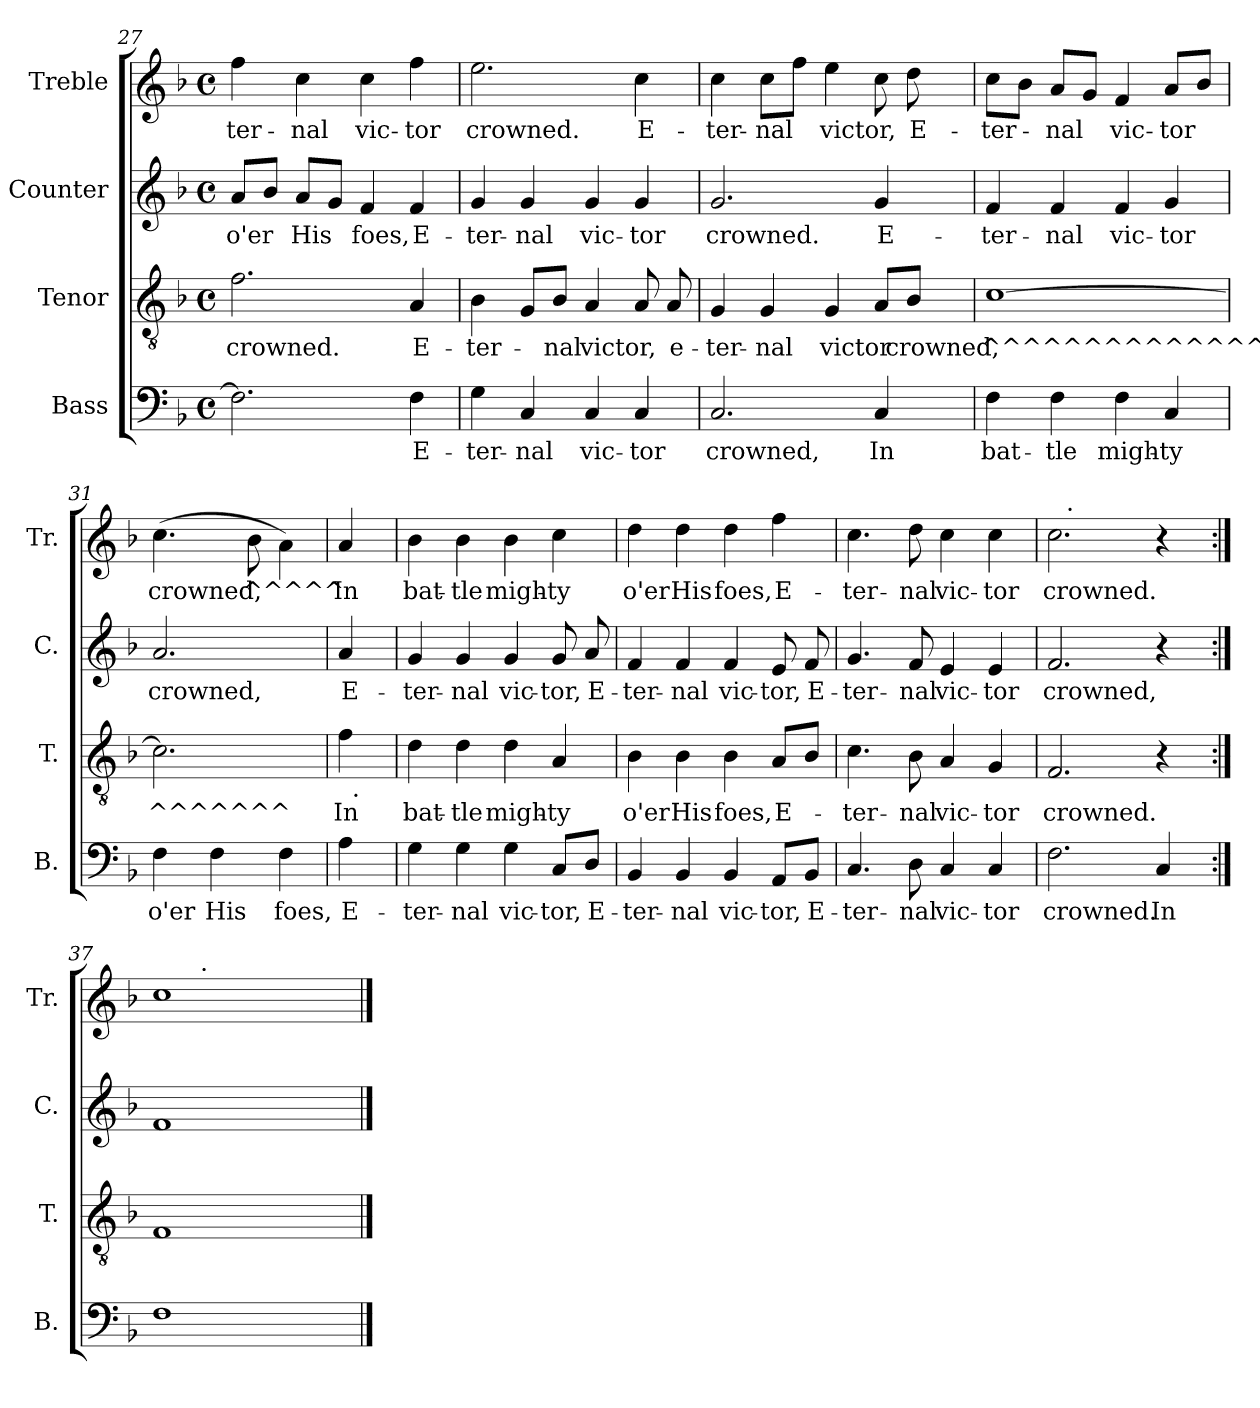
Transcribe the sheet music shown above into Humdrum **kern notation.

**kern	**text	**kern	**text	**kern	**text	**kern	**text
*part4	*part4	*part3	*part3	*part2	*part2	*part1	*part1
*staff4	*staff4	*staff3	*staff3	*staff2	*staff2	*staff1	*staff1
*I"Bass	*	*I"Tenor	*	*I"Counter	*	*I"Treble	*
*I'B.	*	*I'T.	*	*I'C.	*	*I'Tr.	*
*clefF4	*	*clefGv2	*	*clefG2	*	*clefG2	*
*k[b-]	*	*k[b-]	*	*k[b-]	*	*k[b-]	*
*F:	*	*F:	*	*F:	*	*F:	*
*M4/4	*	*M4/4	*	*M4/4	*	*M4/4	*
*met(c)	*	*met(c)	*	*met(c)	*	*met(c)	*
=27	=27	=27	=27	=27	=27	=27	=27
!	!	!	!LO:LY:b	!LO:N:head=solid	!LO:LY:b	!LO:N:head=solid	!LO:LY:b:rj
2.F\]	.	2.f\	crowned.	8a/L	o'er	4ff\	-ter-
!	!	!	!	!LO:N:head=solid	!	!	!
.	.	.	.	8b-/J	.	.	.
!	!	!	!	!LO:N:head=solid	!LO:LY:b	!	!LO:LY:b
.	.	.	.	8a/L	His	4cc\	-nal
.	.	.	.	8g/J	.	.	.
!	!	!	!	!LO:N:head=solid	!LO:LY:b	!	!LO:LY:b
.	.	.	.	4f/	foes,	4cc\	vic-
!LO:N:head=solid	!LO:LY:b:rj	!LO:N:head=solid	!LO:LY:b	!LO:N:head=solid	!LO:LY:b	!LO:N:head=solid	!LO:LY:b
4F\	E-	4A/	E-	4f/	E-	4ff\	-tor
=28	=28	=28	=28	=28	=28	=28	=28
!	!LO:LY:b	!LO:N:head=solid	!LO:LY:b	!	!LO:LY:b	!LO:N:head=open	!LO:LY:b
4G\	-ter-	4B-\	-ter-	4g/	-ter-	2.ee\	crowned.
!	!LO:LY:b	!	!	!	!LO:LY:b	!	!
4C/	-nal	8G/L	.	4g/	-nal	.	.
!	!	!LO:N:head=solid	!LO:LY:b	!	!	!	!
.	.	8B-/J	-nal	.	.	.	.
!	!LO:LY:b	!LO:N:head=solid	!LO:LY:b	!	!LO:LY:b	!	!
4C/	vic-	4A/	victor,	4g/	vic-	.	.
!	!LO:LY:b	!LO:N:head=solid	!	!	!LO:LY:b	!	!LO:LY:b
4C/	-tor	8A/	.	4g/	-tor	4cc\	E-
!	!	!LO:N:head=solid	!LO:LY:b	!	!	!	!
.	.	8A/	e-	.	.	.	.
=29	=29	=29	=29	=29	=29	=29	=29
!	!LO:LY:b	!	!LO:LY:b	!	!LO:LY:b	!	!LO:LY:b:rj
2.C/	crowned,	4G/	-ter-	2.g/	crowned.	4cc\	-ter-
!	!	!	!LO:LY:b	!	!	!	!LO:LY:b
.	.	4G/	-nal	.	.	8cc\L	-nal
!	!	!	!	!	!	!LO:N:head=solid	!
.	.	.	.	.	.	8ff\J	.
!	!	!	!LO:LY:b	!	!	!LO:N:head=solid	!LO:LY:b
.	.	4G/	victor	.	.	4ee\	victor,
!	!LO:LY:b	!LO:N:head=solid	!	!	!LO:LY:b	!	!
4C/	In	8A/L	.	4g/	E-	8cc\	.
!	!	!LO:N:head=solid	!LO:LY:b	!	!	!LO:N:head=solid	!LO:LY:b:rj
.	.	8B-/J	crowned,	.	.	8dd\	E-
=30	=30	=30	=30	=30	=30	=30	=30
!LO:N:head=solid	!LO:LY:b	!	!LO:LY:b	!LO:N:head=solid	!LO:LY:b	!	!LO:LY:b
4F\	bat-	[<1c	^^^^^^^^^^^^^^	4f/	-ter-	8cc\L	-ter-
!	!	!	!	!	!	!LO:N:head=solid	!
.	.	.	.	.	.	8b-\J	.
!LO:N:head=solid	!LO:LY:b	!	!	!LO:N:head=solid	!LO:LY:b	!LO:N:head=solid	!LO:LY:b
4F\	-tle	.	.	4f/	-nal	8a/L	-nal
.	.	.	.	.	.	8g/J	.
!LO:N:head=solid	!LO:LY:b	!	!	!LO:N:head=solid	!LO:LY:b	!LO:N:head=solid	!LO:LY:b
4F\	migh-	.	.	4f/	vic-	4f/	vic-
!	!LO:LY:b	!	!	!	!LO:LY:b	!LO:N:head=solid	!LO:LY:b
4C/	-ty	.	.	4g/	-tor	8a/L	-tor
!	!	!	!	!	!	!LO:N:head=solid	!
.	.	.	.	.	.	8b-/J	.
!!LO:LB:g=z
=31	=31	=31	=31	=31	=31	=31	=31
!LO:N:head=solid	!LO:LY:b	!	!LO:LY:b	!LO:N:head=open	!LO:LY:b	!	!LO:LY:b
4F\	o'er	2.c\]	^^^^^^^	2.a/	crowned,	(>4.cc\	crowned,
!LO:N:head=solid	!LO:LY:b	!	!	!	!	!	!
4F\	His	.	.	.	.	.	.
!	!	!	!	!	!	!LO:N:head=solid	!LO:LY:b
.	.	.	.	.	.	8b-\	^^^^^
!LO:N:head=solid	!LO:LY:b	!	!	!	!	!LO:N:head=solid	!
4F\	foes,	.	.	.	.	4a\)	.
=32	=32	=32	=32	=32	=32	=32	=32
!LO:N:head=solid	!LO:LY:b:rj	!LO:N:head=solid	!LO:LY:b	!LO:N:head=solid	!LO:LY:b:rj	!LO:N:head=solid	!LO:LY:b
*	*	*^	*	*	*	*	*
4A\	E-	4f\	32ryy	In	4a/	E-	4a/	In
!	!	!	!LO:TX:b:t=.	!	!	!	!	!
.	.	.	8..ryy	.	.	.	.	.
=33	=33	=33	=33	=33	=33	=33	=33	=33
!	!LO:LY:b	!LO:N:head=solid	!	!LO:LY:b	!	!LO:LY:b	!LO:N:head=solid	!LO:LY:b
*	*	*v	*v	*	*	*	*	*
4G\	-ter-	4d\	bat-	4g/	-ter-	4b-\	bat-
!	!LO:LY:b	!LO:N:head=solid	!LO:LY:b	!	!LO:LY:b	!LO:N:head=solid	!LO:LY:b
4G\	-nal	4d\	-tle	4g/	-nal	4b-\	-tle
!	!LO:LY:b	!LO:N:head=solid	!LO:LY:b	!	!LO:LY:b	!LO:N:head=solid	!LO:LY:b
4G\	vic-	4d\	migh-	4g/	vic-	4b-\	migh-
!	!LO:LY:b	!LO:N:head=solid	!LO:LY:b	!	!LO:LY:b	!	!LO:LY:b
8C/L	-tor,	4A/	-ty	8g/	-tor,	4cc\	-ty
!LO:N:head=solid	!LO:LY:b	!	!	!LO:N:head=solid	!LO:LY:b	!	!
8D/J	E-	.	.	8a/	E-	.	.
=34	=34	=34	=34	=34	=34	=34	=34
!LO:N:head=solid	!LO:LY:b	!LO:N:head=solid	!LO:LY:b	!LO:N:head=solid	!LO:LY:b	!LO:N:head=solid	!LO:LY:b
4BB-/	-ter-	4B-\	o'er	4f/	-ter-	4dd\	o'er
!LO:N:head=solid	!LO:LY:b	!LO:N:head=solid	!LO:LY:b	!LO:N:head=solid	!LO:LY:b	!LO:N:head=solid	!LO:LY:b
4BB-/	-nal	4B-\	His	4f/	-nal	4dd\	His
!LO:N:head=solid	!LO:LY:b	!LO:N:head=solid	!LO:LY:b	!LO:N:head=solid	!LO:LY:b	!LO:N:head=solid	!LO:LY:b
4BB-/	vic-	4B-\	foes,	4f/	vic-	4dd\	foes,
!LO:N:head=solid	!LO:LY:b	!LO:N:head=solid	!LO:LY:b	!LO:N:head=solid	!LO:LY:b	!LO:N:head=solid	!LO:LY:b
8AA/L	-tor,	8A/L	E-	8e/	-tor,	4ff\	E-
!LO:N:head=solid	!LO:LY:b	!LO:N:head=solid	!	!LO:N:head=solid	!LO:LY:b	!	!
8BB-/J	E-	8B-/J	.	8f/	E-	.	.
=35	=35	=35	=35	=35	=35	=35	=35
!	!LO:LY:b	!	!LO:LY:b:rj	!	!LO:LY:b	!	!LO:LY:b
4.C/	-ter-	4.c\	-ter-	4.g/	-ter-	4.cc\	-ter-
!LO:N:head=solid	!LO:LY:b	!LO:N:head=solid	!LO:LY:b	!LO:N:head=solid	!LO:LY:b	!LO:N:head=solid	!LO:LY:b
8D\	-nal	8B-\	-nal	8f/	-nal	8dd\	-nal
!	!LO:LY:b	!LO:N:head=solid	!LO:LY:b	!LO:N:head=solid	!LO:LY:b	!	!LO:LY:b
4C/	vic-	4A/	vic-	4e/	vic-	4cc\	vic-
!	!LO:LY:b	!	!LO:LY:b	!LO:N:head=solid	!LO:LY:b	!	!LO:LY:b
4C/	-tor	4G/	-tor	4e/	-tor	4cc\	-tor
=36	=36	=36	=36	=36	=36	=36	=36
!	!LO:LY:b	!	!LO:LY:b	!	!LO:LY:b	!	!LO:LY:b
*	*	*	*	*	*	*^	*
2.F\	crowned.	2.F/	crowned.	2.f/	crowned,	2.cc\	20ryy	crowned.
!	!	!	!	!	!	!	!LO:TX:a:t=.	!
.	.	.	.	.	.	.	5%4ryy	.
!	!LO:LY:b	!	!	!	!	!	!	!
4C/	In	4r	.	4r	.	4r	.	.
.	.	.	.	.	.	.	10.ryy	.
=37:|!	=37:|!	=37:|!	=37:|!	=37:|!	=37:|!	=37:|!	=37:|!	=37:|!
1F	.	1F	.	1f	.	1cc	5ryy	.
.	.	.	.	.	.	.	160ryy	.
!	!	!	!	!	!	!	!LO:TX:a:t=.	!
.	.	.	.	.	.	.	5%2ryy	.
.	.	.	.	.	.	.	5ryy	.
.	.	.	.	.	.	.	10ryy	.
.	.	.	.	.	.	.	20...ryy	.
*	*	*	*	*	*	*v	*v	*
==	==	==	==	==	==	==	==
*-	*-	*-	*-	*-	*-	*-	*-
